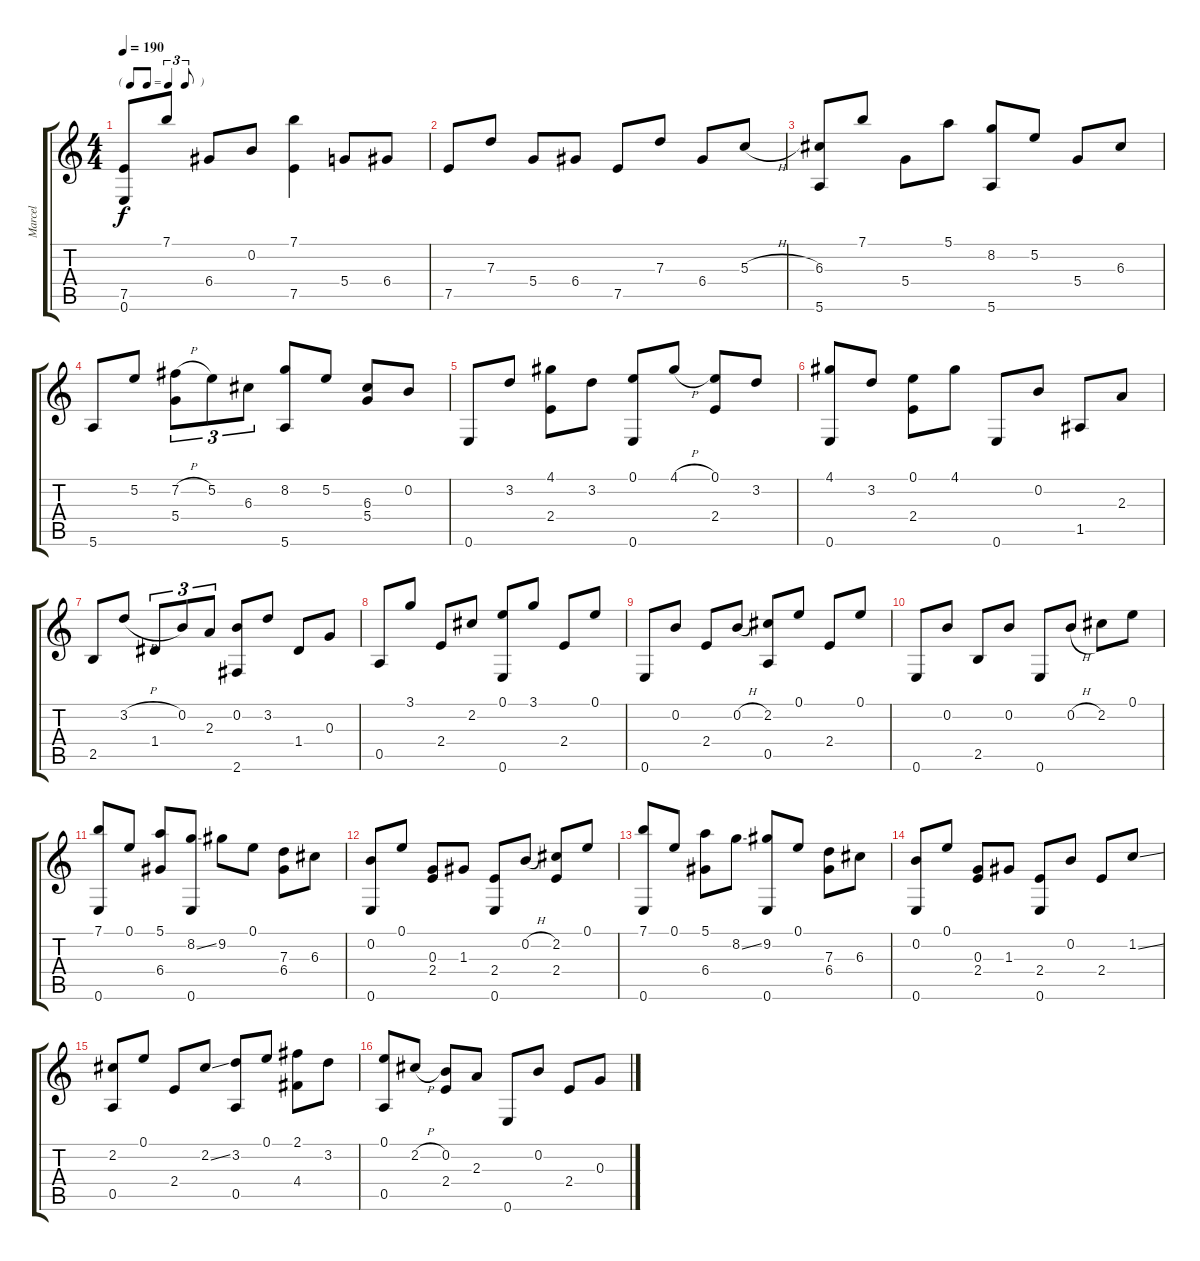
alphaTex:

\track ("Marcel" "Marcel") {instrument acousticguitarsteel}
\staff {score tabs}
\tuning (E4 B3 G3 D3 A2 E2) {hide}
\ts (4 4)
\tf triplet8th
\tempo 190
\clef g2
\ks c
(7.5 0.6).8{dy f} 7.1.8 6.4.8 0.2.8 (7.1 7.5).4 5.4.8 6.4.8 |
7.5.8 7.3.8 5.4.8 6.4.8 7.5.8 7.3.8 6.4.8 5.3{h}.8 |
(6.3 5.6).8 7.1.8 5.4.8 5.1.8 (8.2 5.6).8 5.2.8 5.4.8 6.3.8 |
5.6.8 5.2.8 (7.2{h} 5.4).8{tu (3 2)} 5.2.8{tu (3 2)} 6.3.8{tu (3 2)} (8.2 5.6).8 5.2.8 (6.3 5.4).8 0.2.8 |
0.6.8 3.2.8 (4.1 2.4).8 3.2.8 (0.1 0.6).8 4.1{h}.8 (0.1 2.4).8 3.2.8 |
(4.1 0.6).8 3.2.8 (0.1 2.4).8 4.1.8 0.6.8 0.2.8 1.5.8 2.3.8 |
2.5.8 3.2{h}.8 1.4.8{tu (3 2)} 0.2.8{tu (3 2)} 2.3.8{tu (3 2)} (0.2 2.6).8 3.2.8 1.4.8 0.3.8 |
0.5.8 3.1.8 2.4.8 2.2.8 (0.1 0.6).8 3.1.8 2.4.8 0.1.8 |
0.6.8 0.2.8 2.4.8 0.2{h}.8 (2.2 0.5).8 0.1.8 2.4.8 0.1.8 |
0.6.8 0.2.8 2.5.8 0.2.8 0.6.8 0.2{h}.8 2.2.8 0.1.8 |
(7.1 0.6).8 0.1.8 (5.1 6.4).8 (8.2{ss} 0.6).8 9.2.8 0.1.8 (7.3 6.4).8 6.3.8 |
(0.2 0.6).8 0.1.8 (0.3 2.4).8 1.3.8 (2.4 0.6).8 0.2{h}.8 (2.2 2.4).8 0.1.8 |
(7.1 0.6).8 0.1.8 (5.1 6.4).8 8.2{ss}.8 (9.2 0.6).8 0.1.8 (7.3 6.4).8 6.3.8 |
(0.2 0.6).8 0.1.8 (0.3 2.4).8 1.3.8 (2.4 0.6).8 0.2.8 2.4.8 1.2{ss}.8 |
(2.2 0.5).8 0.1.8 2.4.8 2.2{ss}.8 (3.2 0.5).8 0.1.8 (2.1 4.4).8 3.2.8 |
(0.1 0.5).8 2.2{h}.8 (0.2 2.4).8 2.3.8 0.6.8 0.2.8 2.4.8 0.3{h}.8
